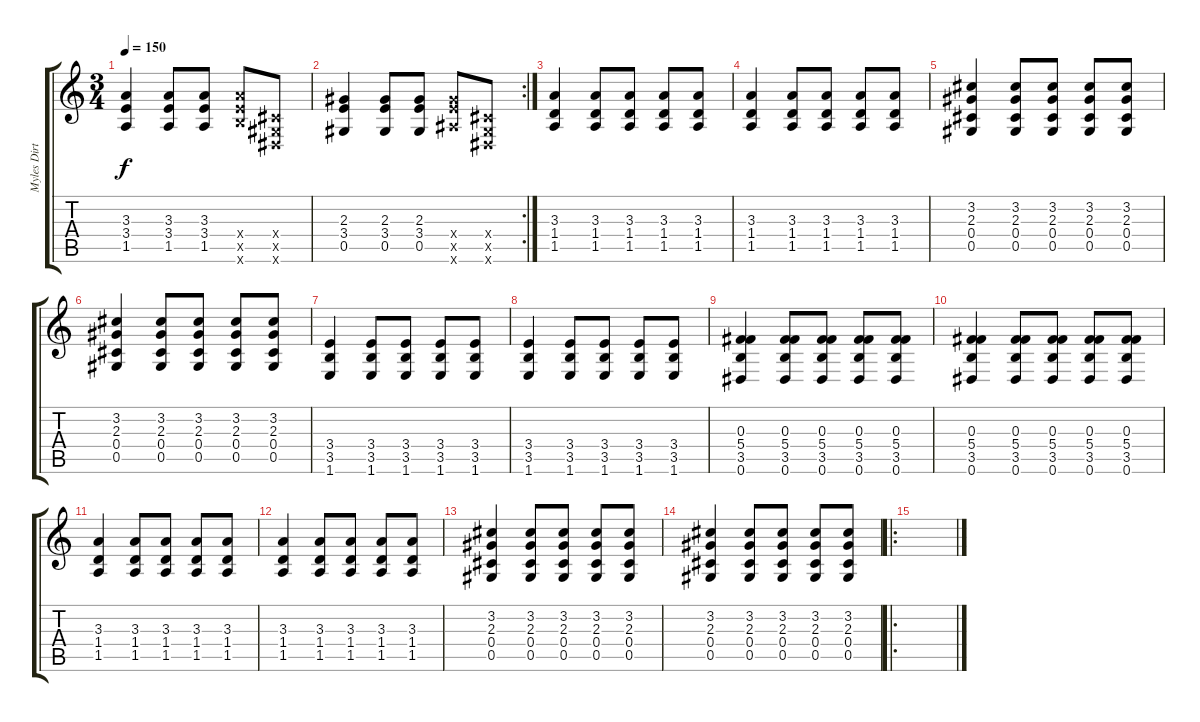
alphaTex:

\track ("Myles Dirty" "Myles Dirt") {instrument distortionguitar}
\staff {score tabs}
\tuning (Eb4 Bb3 Gb3 Db3 Ab2 Eb2) {hide}
\ts (3 4)
\tempo 150
\clef g2
\ks c
(3.3 3.4 1.5).4{dy f} (3.3 3.4 1.5).8 (3.3 3.4 1.5).8 (8.4{x} 8.5{x} 8.6{x}).8 (0.4{x} 0.5{x} 0.6{x}).8 |
\rc 2
(2.3 3.4 0.5).4 (2.3 3.4 0.5).8 (2.3 3.4 0.5).8 (7.4{x} 8.5{x} 7.6{x}).8 (0.4{x} 0.5{x} 0.6{x}).8 |
(3.3 1.4 1.5).4 (3.3 1.4 1.5).8 (3.3 1.4 1.5).8 (3.3 1.4 1.5).8 (3.3 1.4 1.5).8 |
(3.3 1.4 1.5).4 (3.3 1.4 1.5).8 (3.3 1.4 1.5).8 (3.3 1.4 1.5).8 (3.3 1.4 1.5).8 |
(3.2 2.3 0.4 0.5).4 (3.2 2.3 0.4 0.5).8 (3.2 2.3 0.4 0.5).8 (3.2 2.3 0.4 0.5).8 (3.2 2.3 0.4 0.5).8 |
(3.2 2.3 0.4 0.5).4 (3.2 2.3 0.4 0.5).8 (3.2 2.3 0.4 0.5).8 (3.2 2.3 0.4 0.5).8 (3.2 2.3 0.4 0.5).8 |
(3.4 3.5 1.6).4 (3.4 3.5 1.6).8 (3.4 3.5 1.6).8 (3.4 3.5 1.6).8 (3.4 3.5 1.6).8 |
(3.4 3.5 1.6).4 (3.4 3.5 1.6).8 (3.4 3.5 1.6).8 (3.4 3.5 1.6).8 (3.4 3.5 1.6).8 |
(0.3 5.4 3.5 0.6).4 (0.3 5.4 3.5 0.6).8 (0.3 5.4 3.5 0.6).8 (0.3 5.4 3.5 0.6).8 (0.3 5.4 3.5 0.6).8 |
(0.3 5.4 3.5 0.6).4 (0.3 5.4 3.5 0.6).8 (0.3 5.4 3.5 0.6).8 (0.3 5.4 3.5 0.6).8 (0.3 5.4 3.5 0.6).8 |
(3.3 1.4 1.5).4 (3.3 1.4 1.5).8 (3.3 1.4 1.5).8 (3.3 1.4 1.5).8 (3.3 1.4 1.5).8 |
(3.3 1.4 1.5).4 (3.3 1.4 1.5).8 (3.3 1.4 1.5).8 (3.3 1.4 1.5).8 (3.3 1.4 1.5).8 |
(3.2 2.3 0.4 0.5).4 (3.2 2.3 0.4 0.5).8 (3.2 2.3 0.4 0.5).8 (3.2 2.3 0.4 0.5).8 (3.2 2.3 0.4 0.5).8 |
(3.2 2.3 0.4 0.5).4 (3.2 2.3 0.4 0.5).8 (3.2 2.3 0.4 0.5).8 (3.2 2.3 0.4 0.5).8 (3.2 2.3 0.4 0.5).8 |
\ro
